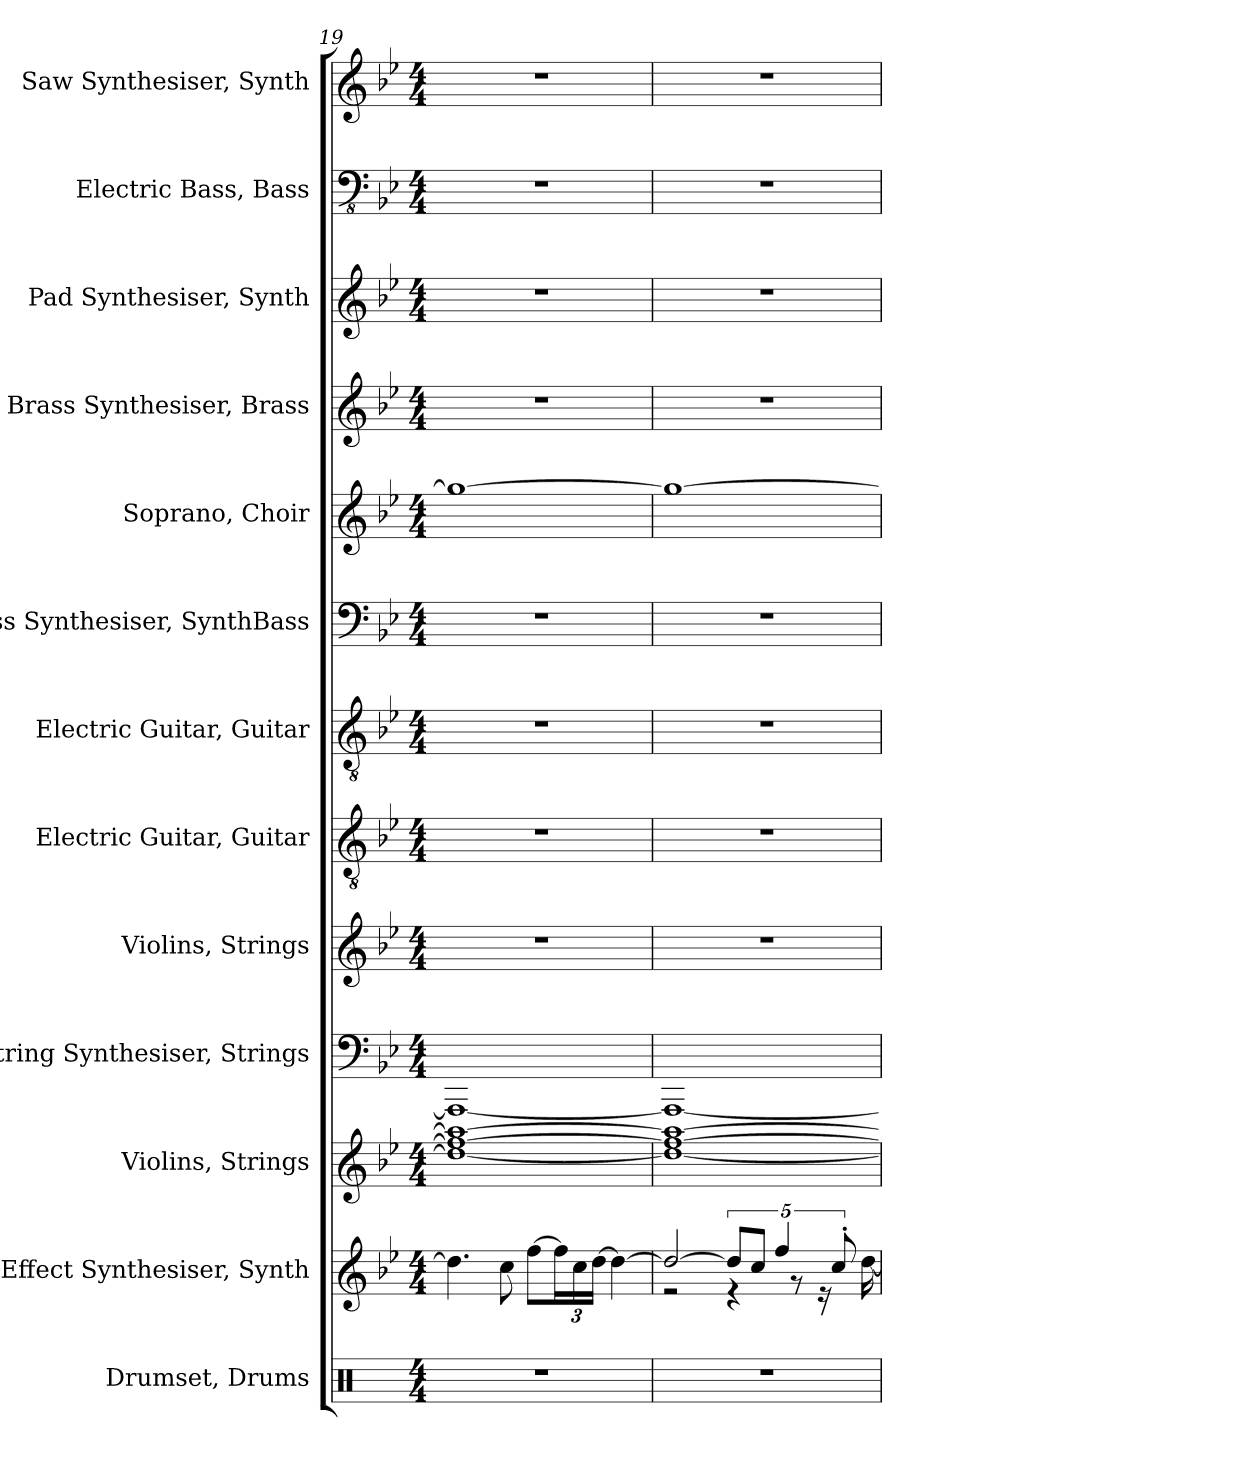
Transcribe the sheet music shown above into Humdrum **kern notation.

**kern	**kern	**kern	**kern	**kern	**kern	**kern	**kern	**kern	**kern	**kern	**kern	**kern
*part13	*part12	*part11	*part10	*part9	*part8	*part7	*part6	*part5	*part4	*part3	*part2	*part1
*staff13	*staff12	*staff11	*staff10	*staff9	*staff8	*staff7	*staff6	*staff5	*staff4	*staff3	*staff2	*staff1
*I"Drumset, Drums	*I"Effect Synthesiser, Synth	*I"Violins, Strings	*I"String Synthesiser, Strings	*I"Violins, Strings	*I"Electric Guitar, Guitar	*I"Electric Guitar, Guitar	*I"Bass Synthesiser, SynthBass	*I"Soprano, Choir	*I"Brass Synthesiser, Brass	*I"Pad Synthesiser, Synth	*I"Electric Bass, Bass	*I"Saw Synthesiser, Synth
*I'Drs.	*I'Synth.	*I'Vlns.	*I'Synth.	*I'Vlns.	*I'El. Guit.	*I'El. Guit.	*I'Synth.	*I'S.	*I'Synth.	*I'Synth.	*I'El. B.	*I'Synth.
!!LO:PB:g=z
*clefX	*clefG2	*clefG2	*clefF4	*clefG2	*clefGv2	*clefGv2	*clefF4	*clefG2	*clefG2	*clefG2	*clefFv4	*clefG2
*k[]	*k[b-e-]	*k[b-e-]	*k[b-e-]	*k[b-e-]	*k[b-e-]	*k[b-e-]	*k[b-e-]	*k[b-e-]	*k[b-e-]	*k[b-e-]	*k[b-e-]	*k[b-e-]
*M4/4	*M4/4	*M4/4	*M4/4	*M4/4	*M4/4	*M4/4	*M4/4	*M4/4	*M4/4	*M4/4	*M4/4	*M4/4
=19	=19	=19	=19	=19	=19	=19	=19	=19	=19	=19	=19	=19
1r	4.dd\]	1dd_ 1ff_ 1aa-_	1AAA-_	1r	1r	1r	1r	1gg_	1r	1r	1r	1r
.	8cc\	.	.	.	.	.	.	.	.	.	.	.
.	[8ff\L	.	.	.	.	.	.	.	.	.	.	.
*	*Xbrackettup	*	*	*	*	*	*	*	*	*	*	*
.	24ff\L]	.	.	.	.	.	.	.	.	.	.	.
.	24cc\	.	.	.	.	.	.	.	.	.	.	.
.	[24dd\JJ	.	.	.	.	.	.	.	.	.	.	.
.	4dd\_	.	.	.	.	.	.	.	.	.	.	.
=20	=20	=20	=20	=20	=20	=20	=20	=20	=20	=20	=20	=20
*	*^	*	*	*	*	*	*	*	*	*	*	*
1r	2dd/_	2r	1dd_ 1ff_ 1aa-_	1AAA-_	1r	1r	1r	1r	1gg_	1r	1r	1r	1r
*	*brackettup	*	*	*	*	*	*	*	*	*	*	*	*
.	10dd/L]	4r	.	.	.	.	.	.	.	.	.	.	.
.	10cc/J	.	.	.	.	.	.	.	.	.	.	.	.
.	5ff/	.	.	.	.	.	.	.	.	.	.	.	.
.	.	8r	.	.	.	.	.	.	.	.	.	.	.
.	.	16r	.	.	.	.	.	.	.	.	.	.	.
.	10cc'/	.	.	.	.	.	.	.	.	.	.	.	.
.	.	[16dd\	.	.	.	.	.	.	.	.	.	.	.
*	*v	*v	*	*	*	*	*	*	*	*	*	*	*
=	=	=	=	=	=	=	=	=	=	=	=	=
*-	*-	*-	*-	*-	*-	*-	*-	*-	*-	*-	*-	*-
